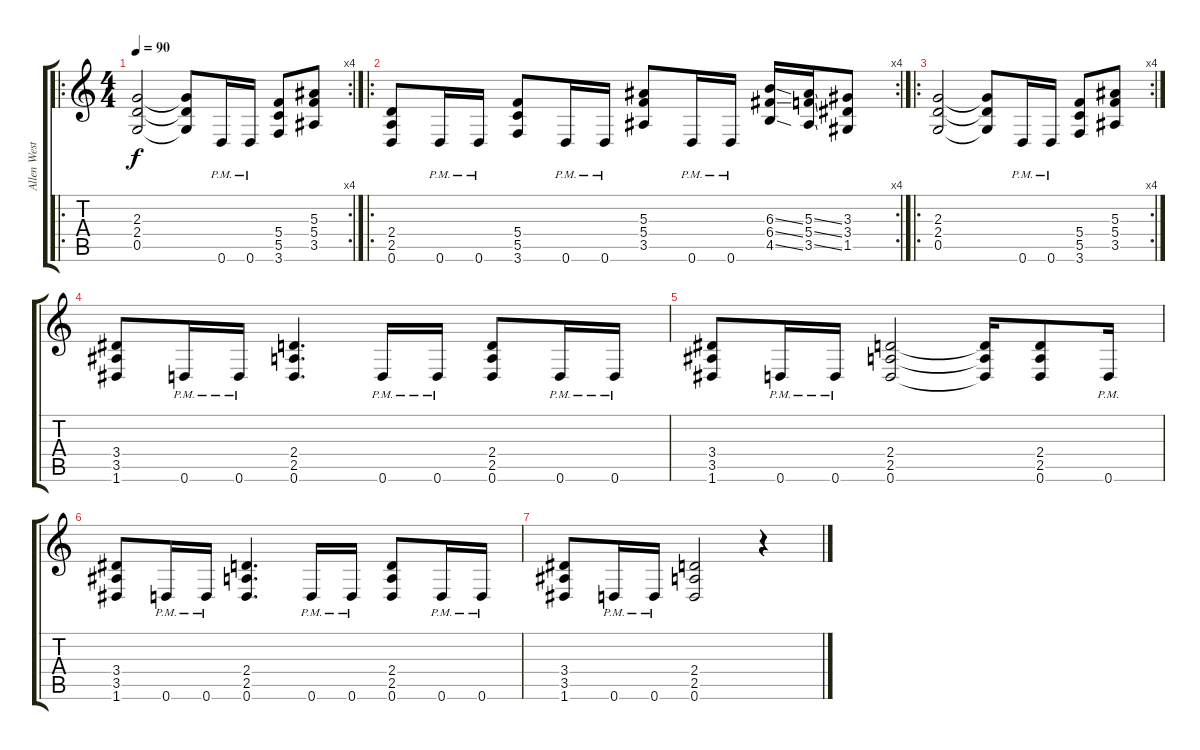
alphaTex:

\track ("Allen West" "Allen West") {instrument distortionguitar}
\staff {score tabs}
\tuning (D4 A3 F3 C3 G2 D2) {hide}
\ro
\rc 4
\ts (4 4)
\tempo 90
\clef g2
\ks c
(2.3 2.4 0.5).2{dy f} (2.3{t} 2.4{t} 0.5{t}).8 0.6{pm}.16 0.6{pm}.16 (5.4 5.5 3.6).8 (5.3 5.4 3.5).8 |
\ro
\rc 4
(2.4 2.5 0.6).8 0.6{pm}.16 0.6{pm}.16 (5.4 5.5 3.6).8 0.6{pm}.16 0.6{pm}.16 (5.3 5.4 3.5).8 0.6{pm}.16 0.6{pm}.16 (6.3{ss} 6.4{ss} 4.5{ss}).16 (5.3{ss} 5.4{ss} 3.5{ss}).16 (3.3 3.4 1.5).8 |
\ro
\rc 4
(2.3 2.4 0.5).2 (2.3{t} 2.4{t} 0.5{t}).8 0.6{pm}.16 0.6{pm}.16 (5.4 5.5 3.6).8 (5.3 5.4 3.5).8 |
(3.4 3.5 1.6).8 0.6{pm}.16 0.6{pm}.16 (2.4 2.5 0.6).4{d} 0.6{pm}.16 0.6{pm}.16 (2.4 2.5 0.6).8 0.6{pm}.16 0.6{pm}.16 |
(3.4 3.5 1.6).8 0.6{pm}.16 0.6{pm}.16 (2.4 2.5 0.6).2 (2.4{t} 2.5{t} 0.6{t}).16 (2.4 2.5 0.6).8 0.6{pm}.16 |
(3.4 3.5 1.6).8 0.6{pm}.16 0.6{pm}.16 (2.4 2.5 0.6).4{d} 0.6{pm}.16 0.6{pm}.16 (2.4 2.5 0.6).8 0.6{pm}.16 0.6{pm}.16 |
(3.4 3.5 1.6).8 0.6{pm}.16 0.6{pm}.16 (2.4 2.5 0.6).2 r.4
